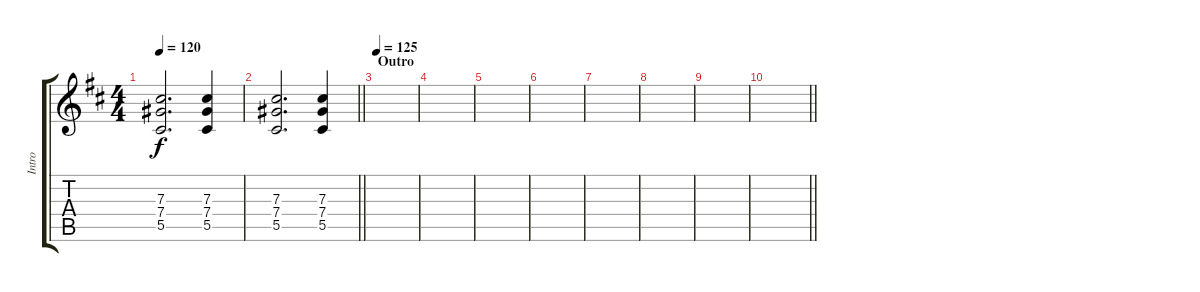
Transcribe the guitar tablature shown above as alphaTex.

\track ("Intro" "Intro") {instrument acousticguitarsteel}
\staff {score tabs}
\tuning (Eb4 Bb3 Gb3 Db3 Ab2 Eb2) {hide}
\ts (4 4)
\tempo 120
\clef g2
\ks d
(7.3 7.4 5.5).2{d dy f} (7.3 7.4 5.5).4 |
\barLineRight lightlight
(7.3 7.4 5.5).2{d} (7.3 7.4 5.5).4 |
\section ("" "Outro")
\tempo 125
|
|
|
|
|
|
|
\barLineRight lightlight
